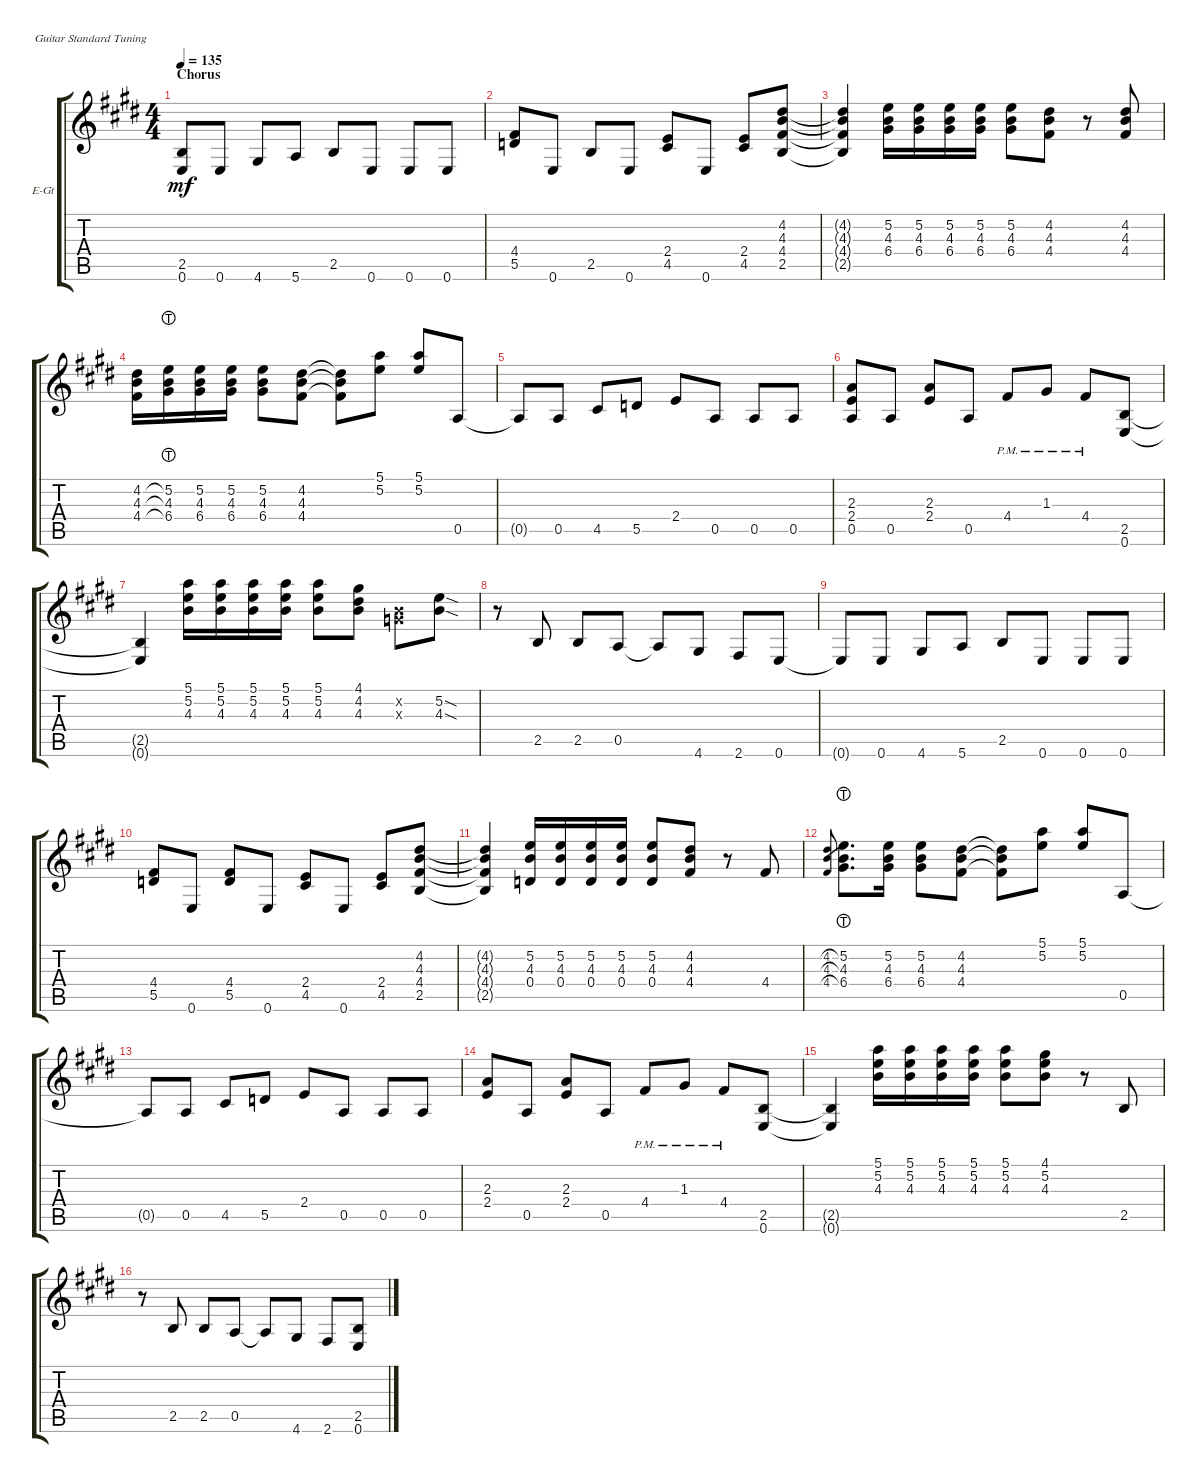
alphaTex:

\defaultSystemsLayout 4
\bracketExtendMode groupsimilarinstruments
\firstSystemTrackNameOrientation horizontal
\otherSystemsTrackNameOrientation horizontal
\track ("VITO BRATTA" "E-Gt") {solo instrument distortionguitar}
\staff {score tabs}
\tuning (E4 B3 G3 D3 A2 E2)
\ts (4 4)
\section ("" "Chorus")
\tempo 135
\clef g2
\scale
0.333333
\ks e
(0.6 2.5).8{dy mf} 0.6.8 4.6.8 5.6.8 2.5.8 0.6.8 0.6.8 0.6.8 |
\scale
0.333333 (5.5 4.4).8 0.6.8 2.5.8 0.6.8 (4.5 2.4).8 0.6.8 (4.5 2.4).8 (4.2 4.3 4.4 2.5).8 |
\scale
0.333333 (4.2{t} 4.3{t} 4.4{t} 2.5{t}).4 (5.2 4.3 6.4).16 (5.2 4.3 6.4).16 (5.2 4.3 6.4).16 (5.2 4.3 6.4).16 (6.4 4.3 5.2).8 (4.2 4.3 4.4).8 r.8 (4.2 4.3 4.4).8 |
\scale
0.333333 (4.2 4.3 4.4).16 (5.2{lht} 4.3{lht} 6.4{lht}).16 (5.2 4.3 6.4).16 (5.2 4.3 6.4).16 (6.4 4.3 5.2).8 (4.2 4.3 4.4).8 (4.2{t} 4.3{t} 4.4{t}).8 (5.1 5.2).8 (5.1 5.2).8 0.5.8 |
\scale
0.333333 0.5{t}.8 0.5.8 4.5.8 5.5.8 2.4.8 0.5.8 0.5.8 0.5.8 |
\scale
0.333333 (0.5 2.4 2.3).8 0.5.8 (2.4 2.3).8 0.5.8 4.4{pm}.8 1.3{pm}.8 4.4{pm}.8 (2.5 0.6).8 |
\scale
0.333333 (2.5{t} 0.6{t}).4 (5.1 5.2 4.3).16 (5.1 5.2 4.3).16 (5.1 5.2 4.3).16 (5.1 5.2 4.3).16 (4.3 5.2 5.1).8 (4.3 4.1 4.2).8 (0.2{x} 0.3{x}).8 (4.3{sod} 5.2{sod}).8 |
\scale
0.333333 r.8 2.5.8 2.5.8 0.5.8 0.5{t}.8 4.6.8 2.6.8 0.6.8 |
\scale
0.333333 0.6{t}.8 0.6.8 4.6.8 5.6.8 2.5.8 0.6.8 0.6.8 0.6.8 |
\scale
0.333333 (5.5 4.4).8 0.6.8 (5.5 4.4).8 0.6.8 (4.5 2.4).8 0.6.8 (4.5 2.4).8 (4.2 4.3 4.4 2.5).8 |
\scale
0.333333 (4.2{t} 4.3{t} 4.4{t} 2.5{t}).4 (5.2 4.3 0.4).16 (5.2 4.3 0.4).16 (5.2 4.3 0.4).16 (5.2 4.3 0.4).16 (4.3 5.2 0.4).8 (4.4 4.3 4.2).8 r.8 4.4.8 |
\scale
0.333333 (4.2 4.3 4.4).8{gr} (6.4{lht} 4.3{lht} 5.2{lht}).8{d} (6.4 4.3 5.2).16 (5.2 4.3 6.4).8 (4.4 4.3 4.2).8 (4.4{t} 4.3{t} 4.2{t}).8 (5.1 5.2).8 (5.2 5.1).8 0.5.8 |
\scale
0.333333 0.5{t}.8 0.5.8 4.5.8 5.5.8 2.4.8 0.5.8 0.5.8 0.5.8 |
\scale
0.333333 (2.4 2.3).8 0.5.8 (2.4 2.3).8 0.5.8 4.4{pm}.8 1.3{pm}.8 4.4{pm}.8 (2.5 0.6).8 |
\scale
0.333333 (2.5{t} 0.6{t}).4 (5.2 4.3 5.1).16 (5.2 4.3 5.1).16 (5.2 4.3 5.1).16 (5.2 4.3 5.1).16 (4.3 5.2 5.1).8 (4.3 5.2 4.1).8 r.8 2.5.8 |
\scale
0.333333 r.8 2.5.8 2.5.8 0.5.8 0.5{t}.8 4.6.8 2.6.8 (0.6 2.5).8
